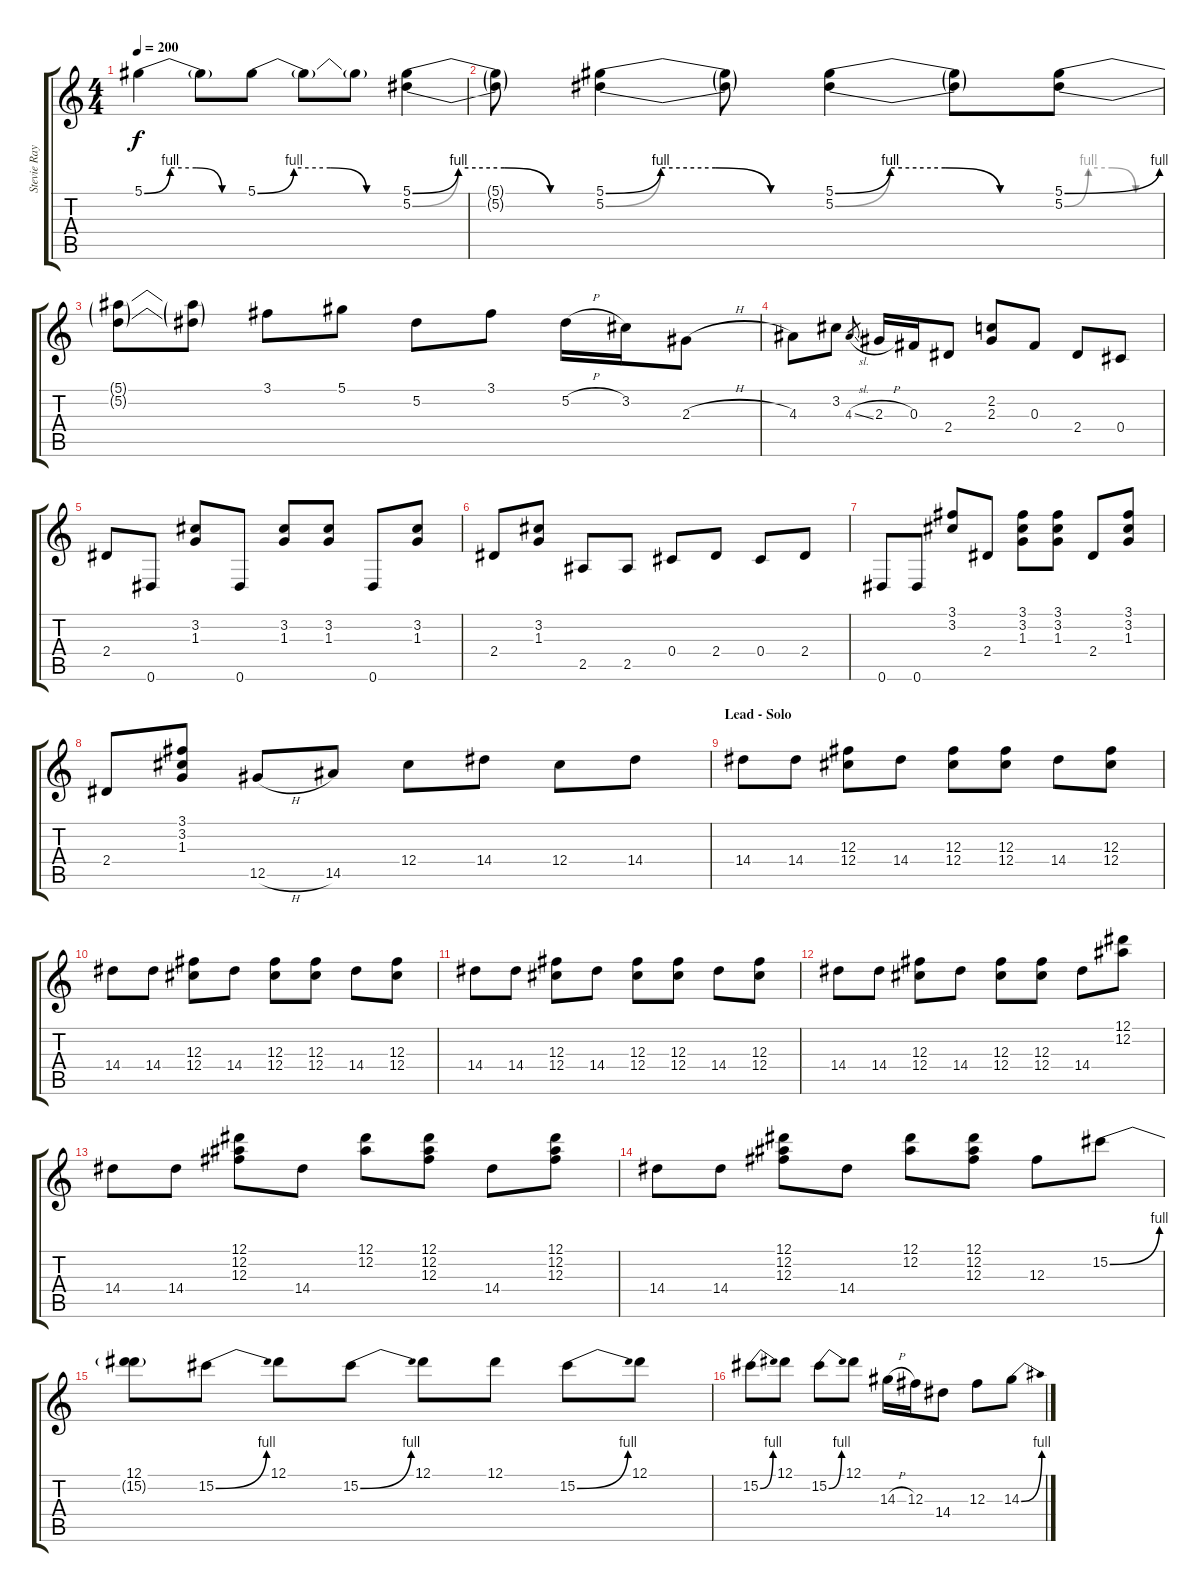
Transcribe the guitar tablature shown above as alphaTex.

\track ("Stevie Ray Vaughan" "Stevie Ray") {instrument overdrivenguitar}
\staff {score tabs}
\tuning (Eb4 Bb3 Gb3 Db3 Ab2 Eb2) {hide}
\ts (4 4)
\tempo 200
\clef g2
\ks c
5.1{be (custom 0 0 15 4 30 4 45 0 60 0)}.4{dy f} 5.1{t}.8 5.1{be (custom 0 0 15 4 30 4 45 0 60 0)}.8 5.1{t}.8 5.1{t}.8 (5.1{be (custom 0 0 15 4 30 4 45 0 60 0)} 5.2{be (custom 0 0 15 4 30 4 45 0 60 0)}).4 |
(5.1{t} 5.2{t}).8 (5.1{be (custom 0 0 15 4 30 4 45 0 60 0)} 5.2{be (custom 0 0 15 4 30 4 45 0 60 0)}).4 (5.1{t} 5.2{t}).8 (5.1{be (custom 0 0 15 4 30 4 45 0 60 0)} 5.2{be (custom 0 0 15 4 30 4 45 0 60 0)}).4 (5.1{t} 5.2{t}).8 (5.1{be (bend 0 0 60 4)} 5.2{be (custom 0 0 15 4 30 4 45 0 60 0)}).8 |
(5.1{t} 5.2{t}).8 (5.1{t} 5.2{t}).8 3.1.8 5.1.8 5.2.8 3.1.8 5.2{h}.16 3.2.16 2.3{h}.8 |
4.3.8 3.2.8 4.3{sl}.8{gr} 2.3{h}.16 0.3.16 2.4.8 (2.2 2.3).8 0.3.8 2.4.8 0.4.8 |
2.4.8 0.6.8 (3.2 1.3).8 0.6.8 (3.2 1.3).8 (3.2 1.3).8 0.6.8 (3.2 1.3).8 |
2.4.8 (3.2 1.3).8 2.5.8 2.5.8 0.4.8 2.4.8 0.4.8 2.4.8 |
0.6.8 0.6.8 (3.1 3.2).8 2.4.8 (3.1 3.2 1.3).8 (3.1 3.2 1.3).8 2.4.8 (3.1 3.2 1.3).8 |
2.4.8 (3.1 3.2 1.3).8 12.5{h}.8 14.5.8 12.4.8 14.4.8 12.4.8 14.4.8 |
\section ("" "Lead - Solo")
14.4.8 14.4.8 (12.3 12.4).8 14.4.8 (12.3 12.4).8 (12.3 12.4).8 14.4.8 (12.3 12.4).8 |
14.4.8 14.4.8 (12.3 12.4).8 14.4.8 (12.3 12.4).8 (12.3 12.4).8 14.4.8 (12.3 12.4).8 |
14.4.8 14.4.8 (12.3 12.4).8 14.4.8 (12.3 12.4).8 (12.3 12.4).8 14.4.8 (12.3 12.4).8 |
14.4.8 14.4.8 (12.3 12.4).8 14.4.8 (12.3 12.4).8 (12.3 12.4).8 14.4.8 (12.1 12.2).8 |
14.4.8 14.4.8 (12.1 12.2 12.3).8 14.4.8 (12.1 12.2).8 (12.1 12.2 12.3).8 14.4.8 (12.1 12.2 12.3).8 |
14.4.8 14.4.8 (12.1 12.2 12.3).8 14.4.8 (12.1 12.2).8 (12.1 12.2 12.3).8 12.3.8 15.2{be (bend 0 0 60 4)}.8 |
(12.1 15.2{t}).8 15.2{be (bend 0 0 60 4)}.8 12.1.8 15.2{be (bend 0 0 60 4)}.8 12.1.8 12.1.8 15.2{be (bend 0 0 60 4)}.8 12.1.8 |
15.2{be (bend 0 0 60 4)}.8 12.1.8 15.2{be (bend 0 0 60 4)}.8 12.1.8 14.3{h}.16 12.3.16 14.4.8 12.3.8 14.3{be (bend 0 0 60 4)}.8
